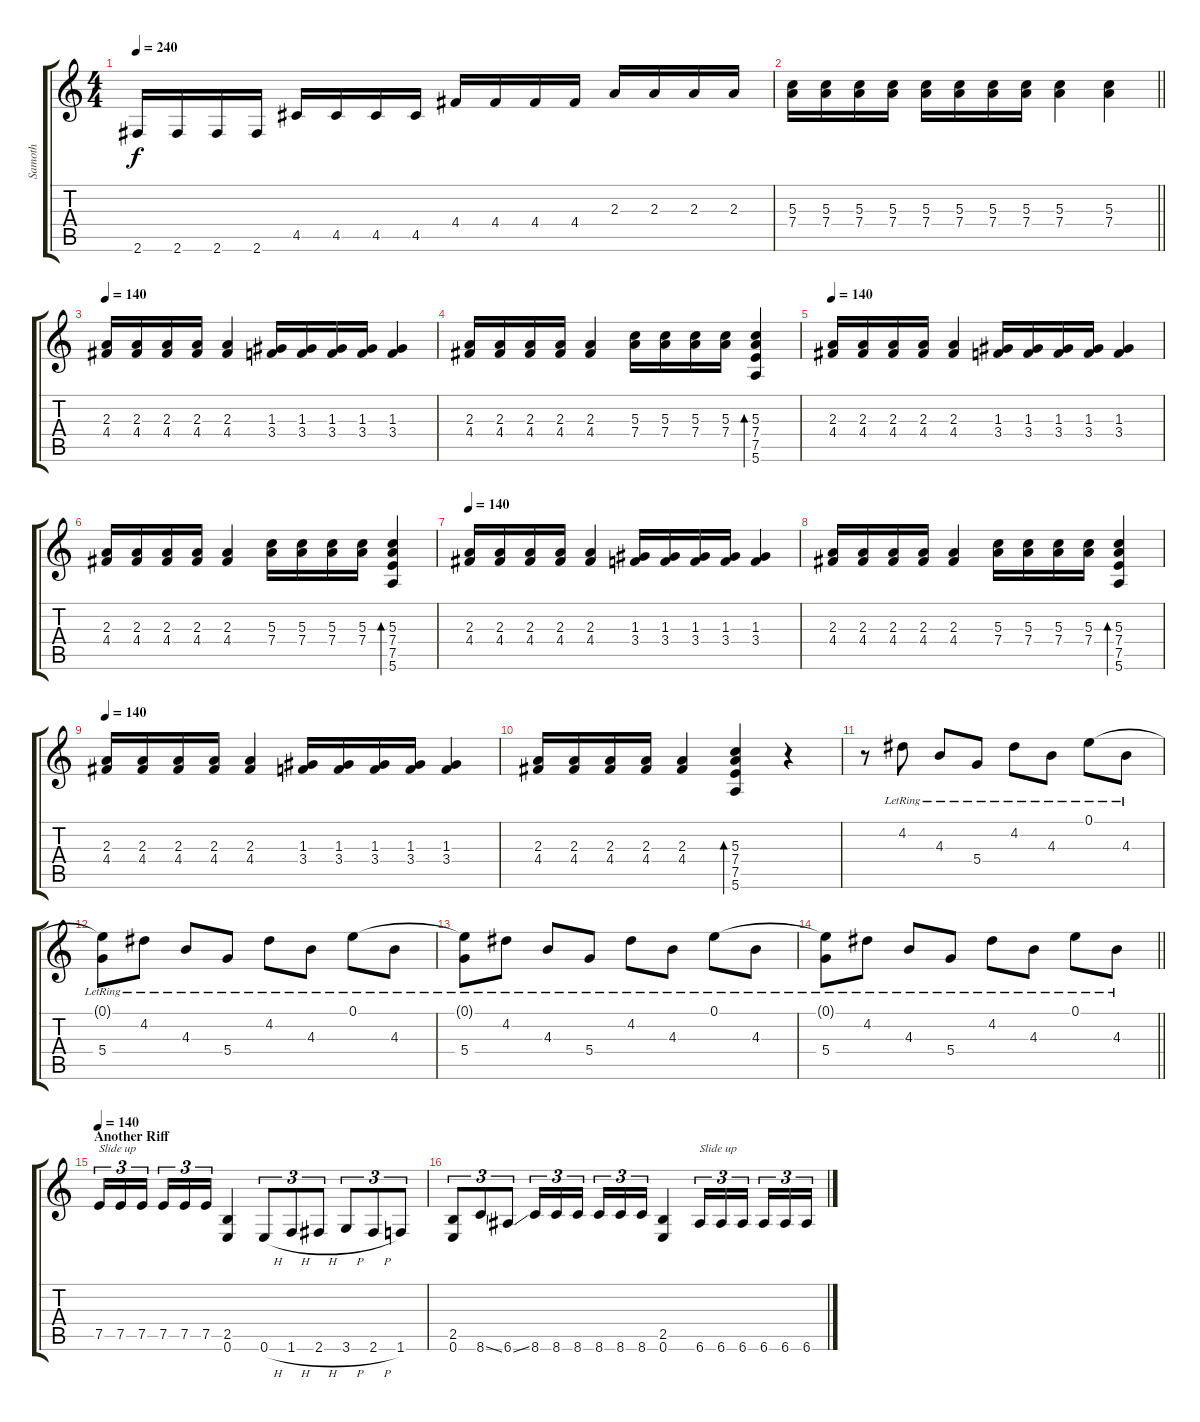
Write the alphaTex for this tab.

\track ("Samoth" "Samoth") {instrument distortionguitar}
\staff {score tabs}
\tuning (E4 B3 G3 D3 A2 E2) {hide}
\ts (4 4)
\tempo 240
\clef g2
\ks c
2.6.16{dy f} 2.6.16 2.6.16 2.6.16 4.5.16 4.5.16 4.5.16 4.5.16 4.4.16 4.4.16 4.4.16 4.4.16 2.3.16 2.3.16 2.3.16 2.3.16 |
\barLineRight lightlight
(5.3 7.4).16 (5.3 7.4).16 (5.3 7.4).16 (5.3 7.4).16 (5.3 7.4).16 (5.3 7.4).16 (5.3 7.4).16 (5.3 7.4).16 (5.3 7.4).4 (5.3 7.4).4 |
\section ("" "")
\tempo 140
(2.3 4.4).16 (2.3 4.4).16 (2.3 4.4).16 (2.3 4.4).16 (2.3 4.4).4 (1.3 3.4).16 (1.3 3.4).16 (1.3 3.4).16 (1.3 3.4).16 (1.3 3.4).4 |
(2.3 4.4).16 (2.3 4.4).16 (2.3 4.4).16 (2.3 4.4).16 (2.3 4.4).4 (5.3 7.4).16 (5.3 7.4).16 (5.3 7.4).16 (5.3 7.4).16 (5.3 7.4 7.5 5.6).4{bd 480} |
\tempo 140
(2.3 4.4).16 (2.3 4.4).16 (2.3 4.4).16 (2.3 4.4).16 (2.3 4.4).4 (1.3 3.4).16 (1.3 3.4).16 (1.3 3.4).16 (1.3 3.4).16 (1.3 3.4).4 |
(2.3 4.4).16 (2.3 4.4).16 (2.3 4.4).16 (2.3 4.4).16 (2.3 4.4).4 (5.3 7.4).16 (5.3 7.4).16 (5.3 7.4).16 (5.3 7.4).16 (5.3 7.4 7.5 5.6).4{bd 480} |
\tempo 140
(2.3 4.4).16 (2.3 4.4).16 (2.3 4.4).16 (2.3 4.4).16 (2.3 4.4).4 (1.3 3.4).16 (1.3 3.4).16 (1.3 3.4).16 (1.3 3.4).16 (1.3 3.4).4 |
(2.3 4.4).16 (2.3 4.4).16 (2.3 4.4).16 (2.3 4.4).16 (2.3 4.4).4 (5.3 7.4).16 (5.3 7.4).16 (5.3 7.4).16 (5.3 7.4).16 (5.3 7.4 7.5 5.6).4{bd 480} |
\tempo 140
(2.3 4.4).16 (2.3 4.4).16 (2.3 4.4).16 (2.3 4.4).16 (2.3 4.4).4 (1.3 3.4).16 (1.3 3.4).16 (1.3 3.4).16 (1.3 3.4).16 (1.3 3.4).4 |
(2.3 4.4).16 (2.3 4.4).16 (2.3 4.4).16 (2.3 4.4).16 (2.3 4.4).4 (5.3 7.4 7.5 5.6).4{bd 480} r.4 |
r.8 4.2{lr}.8 4.3{lr}.8 5.4{lr}.8 4.2{lr}.8 4.3{lr}.8 0.1{lr}.8 4.3{lr}.8 |
(0.1{t} 5.4{lr}).8 4.2{lr}.8 4.3{lr}.8 5.4{lr}.8 4.2{lr}.8 4.3{lr}.8 0.1{lr}.8 4.3{lr}.8 |
(0.1{t} 5.4{lr}).8 4.2{lr}.8 4.3{lr}.8 5.4{lr}.8 4.2{lr}.8 4.3{lr}.8 0.1{lr}.8 4.3{lr}.8 |
\barLineRight lightlight
(0.1{t} 5.4{lr}).8 4.2{lr}.8 4.3{lr}.8 5.4{lr}.8 4.2{lr}.8 4.3{lr}.8 0.1{lr}.8 4.3{lr}.8 |
\section ("" "Another Riff")
\tempo 140
7.5.16{tu (3 2) txt "Slide up"} 7.5.16{tu (3 2)} 7.5.16{tu (3 2) beam splitsecondary} 7.5.16{tu (3 2)} 7.5.16{tu (3 2)} 7.5.16{tu (3 2)} (2.5 0.6).4 0.6{h}.8{tu (3 2)} 1.6{h}.8{tu (3 2)} 2.6{h}.8{tu (3 2)} 3.6{h}.8{tu (3 2)} 2.6{h}.8{tu (3 2)} 1.6.8{tu (3 2)} |
(2.5 0.6).8{tu (3 2)} 8.6{ss}.8{tu (3 2)} 6.6{ss}.8{tu (3 2)} 8.6.16{tu (3 2)} 8.6.16{tu (3 2)} 8.6.16{tu (3 2) beam splitsecondary} 8.6.16{tu (3 2)} 8.6.16{tu (3 2)} 8.6.16{tu (3 2)} (2.5 0.6).4 6.6.16{tu (3 2) txt "Slide up"} 6.6.16{tu (3 2)} 6.6.16{tu (3 2) beam splitsecondary} 6.6.16{tu (3 2)} 6.6.16{tu (3 2)} 6.6.16{tu (3 2)}
